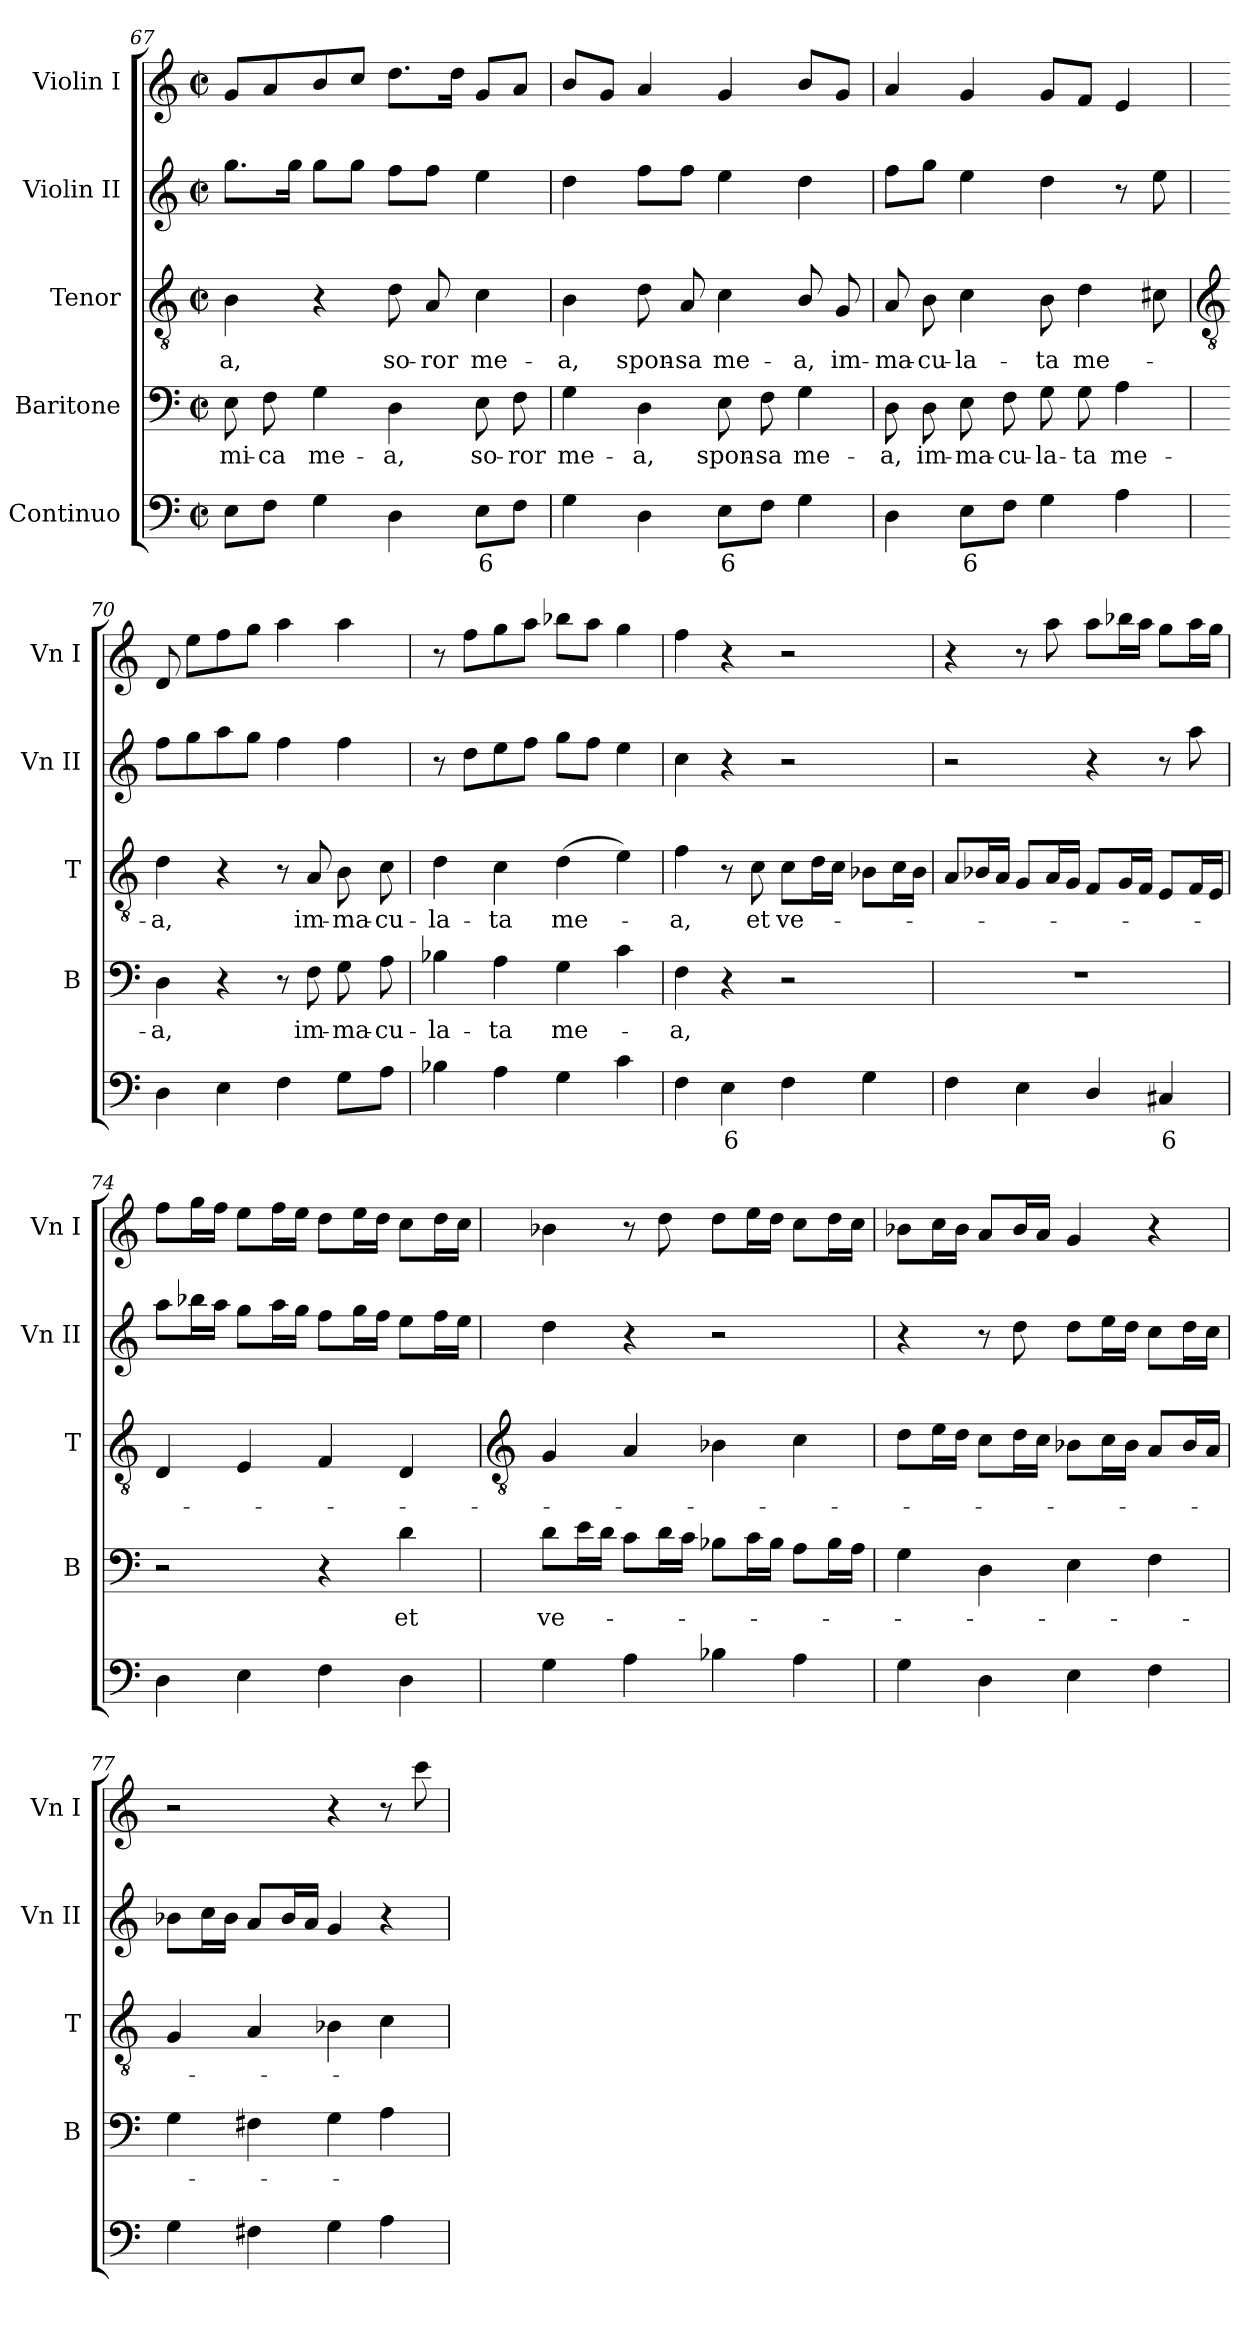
**kern	**text	**kern	**text	**kern	**text	**kern	**kern
*part5	*part5	*part4	*part4	*part3	*part3	*part2	*part1
*staff5	*staff5	*staff4	*staff4	*staff3	*staff3	*staff2	*staff1
*I"Continuo	*	*I"Baritone	*	*I"Tenor	*	*I"Violin II	*I"Violin I
*	*	*I'B	*	*I'T	*	*I'Vn II	*I'Vn I
*clefF4	*	*clefF4	*	*clefGv2	*	*clefG2	*clefG2
*k[]	*	*k[]	*	*k[]	*	*k[]	*k[]
*C:	*	*C:	*	*C:	*	*C:	*C:
*M2/2	*	*M2/2	*	*M2/2	*	*M2/2	*M2/2
*met(c|)	*	*met(c|)	*	*met(c|)	*	*met(c|)	*met(c|)
=67	=67	=67	=67	=67	=67	=67	=67
!	!	!	!LO:LY:b	!	!LO:LY:b	!	!
8EL	.	8E	-mi-	4B	-a,	8.ggL	8gL
!	!	!	!LO:LY:b	!	!	!	!
8FJ	.	8F	-ca	.	.	.	8a
.	.	.	.	.	.	16ggJ	.
!	!	!	!LO:LY:b	!	!	!	!
4G	.	4G	me-	4r	.	8ggL	8b
.	.	.	.	.	.	8ggJ	8ccJ
!	!	!	!LO:LY:b	!	!LO:LY:b	!	!
4D	.	4D	-a,	8d	so-	8ffL	8.ddL
!	!	!	!	!	!LO:LY:b	!	!
.	.	.	.	8A	-ror	8ffJ	.
.	.	.	.	.	.	.	16ddJ
!	!LO:LY:b	!	!LO:LY:b	!	!LO:LY:b	!	!
8EL	6	8E	so-	4c	me-	4ee	8gL
!	!	!	!LO:LY:b	!	!	!	!
8FJ	.	8F	-ror	.	.	.	8aJ
=68	=68	=68	=68	=68	=68	=68	=68
!	!	!	!LO:LY:b	!	!LO:LY:b	!	!
4G	.	4G	me-	4B	-a,	4dd	8bL
.	.	.	.	.	.	.	8gJ
!	!	!	!LO:LY:b	!	!LO:LY:b	!	!
4D	.	4D	-a,	8d	spon-	8ffL	4a
!	!	!	!	!	!LO:LY:b	!	!
.	.	.	.	8A	-sa	8ffJ	.
!	!LO:LY:b	!	!LO:LY:b	!	!LO:LY:b	!	!
8EL	6	8E	spon-	4c	me-	4ee	4g
!	!	!	!LO:LY:b	!	!	!	!
8FJ	.	8F	-sa	.	.	.	.
!	!	!	!LO:LY:b	!	!LO:LY:b	!	!
4G	.	4G	me-	8B/	-a,	4dd	8bL
!	!	!	!	!	!LO:LY:b	!	!
.	.	.	.	8G	im-	.	8gJ
=69	=69	=69	=69	=69	=69	=69	=69
!	!	!	!LO:LY:b	!	!LO:LY:b	!	!
4D	.	8D	-a,	8A	-ma-	8ffL	4a
!	!	!	!LO:LY:b	!	!LO:LY:b	!	!
.	.	8D	im-	8B	-cu-	8ggJ	.
!	!LO:LY:b	!	!LO:LY:b	!	!LO:LY:b	!	!
8EL	6	8E	-ma-	4c	-la-	4ee	4g
!	!	!	!LO:LY:b	!	!	!	!
8FJ	.	8F	-cu-	.	.	.	.
!	!	!	!LO:LY:b	!	!LO:LY:b	!	!
4G	.	8G	-la-	8B	-ta	4dd	8gL
!	!	!	!LO:LY:b	!	!LO:LY:b	!	!
.	.	8G	-ta	4d	me-	.	8fJ
!	!	!	!LO:LY:b	!	!	!	!
4A	.	4A	me-	.	.	8r	4e
.	.	.	.	8c#X	.	8ee	.
!!LO:LB:g=z
=70	=70	=70	=70	=70	=70	=70	=70
*	*	*	*	*clefGv2	*	*	*
!	!	!	!LO:LY:b	!	!LO:LY:b	!	!
4D	.	4D	-a,	4d	a,	8ffL	8d
.	.	.	.	.	.	8gg	8eeL
4E	.	4r	.	4r	.	8aa	8ff
.	.	.	.	.	.	8ggJ	8ggJ
4F	.	8r	.	8r	.	4ff	4aa
!	!	!	!LO:LY:b	!	!LO:LY:b	!	!
.	.	8F	im-	8A	im-	.	.
!	!	!	!LO:LY:b	!	!LO:LY:b	!	!
8GL	.	8G	-ma-	8B	-ma-	4ff	4aa
!	!	!	!LO:LY:b	!	!LO:LY:b	!	!
8AJ	.	8A	-cu-	8c	-cu-	.	.
=71	=71	=71	=71	=71	=71	=71	=71
!	!	!	!LO:LY:b	!	!LO:LY:b	!	!
4B-X	.	4B-X	-la-	4d	-la-	8r	8r
.	.	.	.	.	.	8ddL	8ffL
!	!	!	!LO:LY:b	!	!LO:LY:b	!	!
4A	.	4A	-ta	4c	-ta	8ee	8gg
.	.	.	.	.	.	8ffJ	8aaJ
!	!	!	!LO:LY:b	!	!LO:LY:b	!	!
4G	.	4G	me-	(>4d	me-	8ggL	8bb-XL
.	.	.	.	.	.	8ffJ	8aaJ
4c	.	4c	.	4e)	.	4ee	4gg
=72	=72	=72	=72	=72	=72	=72	=72
!	!	!	!LO:LY:b	!	!LO:LY:b	!	!
4F	.	4F	a,	4f	a,	4cc	4ff
!	!LO:LY:b	!	!	!	!	!	!
4E	6	4r	.	8r	.	4r	4r
!	!	!	!	!	!LO:LY:b	!	!
.	.	.	.	8c	et	.	.
!	!	!	!	!	!LO:LY:b	!	!
4F	.	2r	.	8cL	ve-	2r	2r
.	.	.	.	16dL	.	.	.
.	.	.	.	16cJJ	.	.	.
4G	.	.	.	8B-XL	.	.	.
.	.	.	.	16cL	.	.	.
.	.	.	.	16B-JJ	.	.	.
=73	=73	=73	=73	=73	=73	=73	=73
4F	.	1r	.	8AL	.	2r	4r
.	.	.	.	16B-XL	.	.	.
.	.	.	.	16AJJ	.	.	.
4E	.	.	.	8GL	.	.	8r
.	.	.	.	16AL	.	.	8aa
.	.	.	.	16GJJ	.	.	.
4D/	.	.	.	8FL	.	4r	8aaL
.	.	.	.	16GL	.	.	16bb-XL
.	.	.	.	16FJJ	.	.	16aaJJ
!	!LO:LY:b	!	!	!	!	!	!
4C#X	6	.	.	8EL	.	8r	8ggL
.	.	.	.	16FL	.	8aa	16aaL
.	.	.	.	16EJJ	.	.	16ggJJ
=74	=74	=74	=74	=74	=74	=74	=74
4D	.	2r	.	4D	.	8aaL	8ffL
.	.	.	.	.	.	16bb-XL	16ggL
.	.	.	.	.	.	16aaJJ	16ffJJ
4E	.	.	.	4E	.	8ggL	8eeL
.	.	.	.	.	.	16aaL	16ffL
.	.	.	.	.	.	16ggJJ	16eeJJ
4F	.	4r	.	4F	.	8ffL	8ddL
.	.	.	.	.	.	16ggL	16eeL
.	.	.	.	.	.	16ffJJ	16ddJJ
!	!	!	!LO:LY:b	!	!	!	!
4D	.	4d	et	4D	.	8eeL	8ccL
.	.	.	.	.	.	16ffL	16ddL
.	.	.	.	.	.	16eeJJ	16ccJJ
!!LO:LB:g=z
=75	=75	=75	=75	=75	=75	=75	=75
*	*	*	*	*clefGv2	*	*	*
!	!	!	!LO:LY:b	!	!	!	!
4G	.	8dL	ve-	4G	.	4dd	4b-X
.	.	16eL	.	.	.	.	.
.	.	16dJJ	.	.	.	.	.
4A	.	8cL	.	4A	.	4r	8r
.	.	16dL	.	.	.	.	8dd
.	.	16cJJ	.	.	.	.	.
4B-X	.	8B-XL	.	4B-X	.	2r	8ddL
.	.	16cL	.	.	.	.	16eeL
.	.	16B-JJ	.	.	.	.	16ddJJ
4A	.	8AL	.	4c	.	.	8ccL
.	.	16B-L	.	.	.	.	16ddL
.	.	16AJJ	.	.	.	.	16ccJJ
=76	=76	=76	=76	=76	=76	=76	=76
4G	.	4G	.	8dL	.	4r	8b-XL
.	.	.	.	16eL	.	.	16ccL
.	.	.	.	16dJJ	.	.	16b-JJ
4D	.	4D	.	8cL	.	8r	8aL
.	.	.	.	16dL	.	8dd	16b-L
.	.	.	.	16cJJ	.	.	16aJJ
4E	.	4E	.	8B-XL	.	8ddL	4g
.	.	.	.	16cL	.	16eeL	.
.	.	.	.	16B-JJ	.	16ddJJ	.
4F	.	4F	.	8AL	.	8ccL	4r
.	.	.	.	16B-L	.	16ddL	.
.	.	.	.	16AJJ	.	16ccJJ	.
=77	=77	=77	=77	=77	=77	=77	=77
4G	.	4G	.	4G	.	8b-XL	2r
.	.	.	.	.	.	16ccL	.
.	.	.	.	.	.	16b-JJ	.
4F#X	.	4F#X	.	4A	.	8aL	.
.	.	.	.	.	.	16b-L	.
.	.	.	.	.	.	16aJJ	.
4G	.	4G	.	4B-X	.	4g	4r
4A	.	4A	.	4c	.	4r	8r
.	.	.	.	.	.	.	8ccc
=	=	=	=	=	=	=	=
*-	*-	*-	*-	*-	*-	*-	*-
